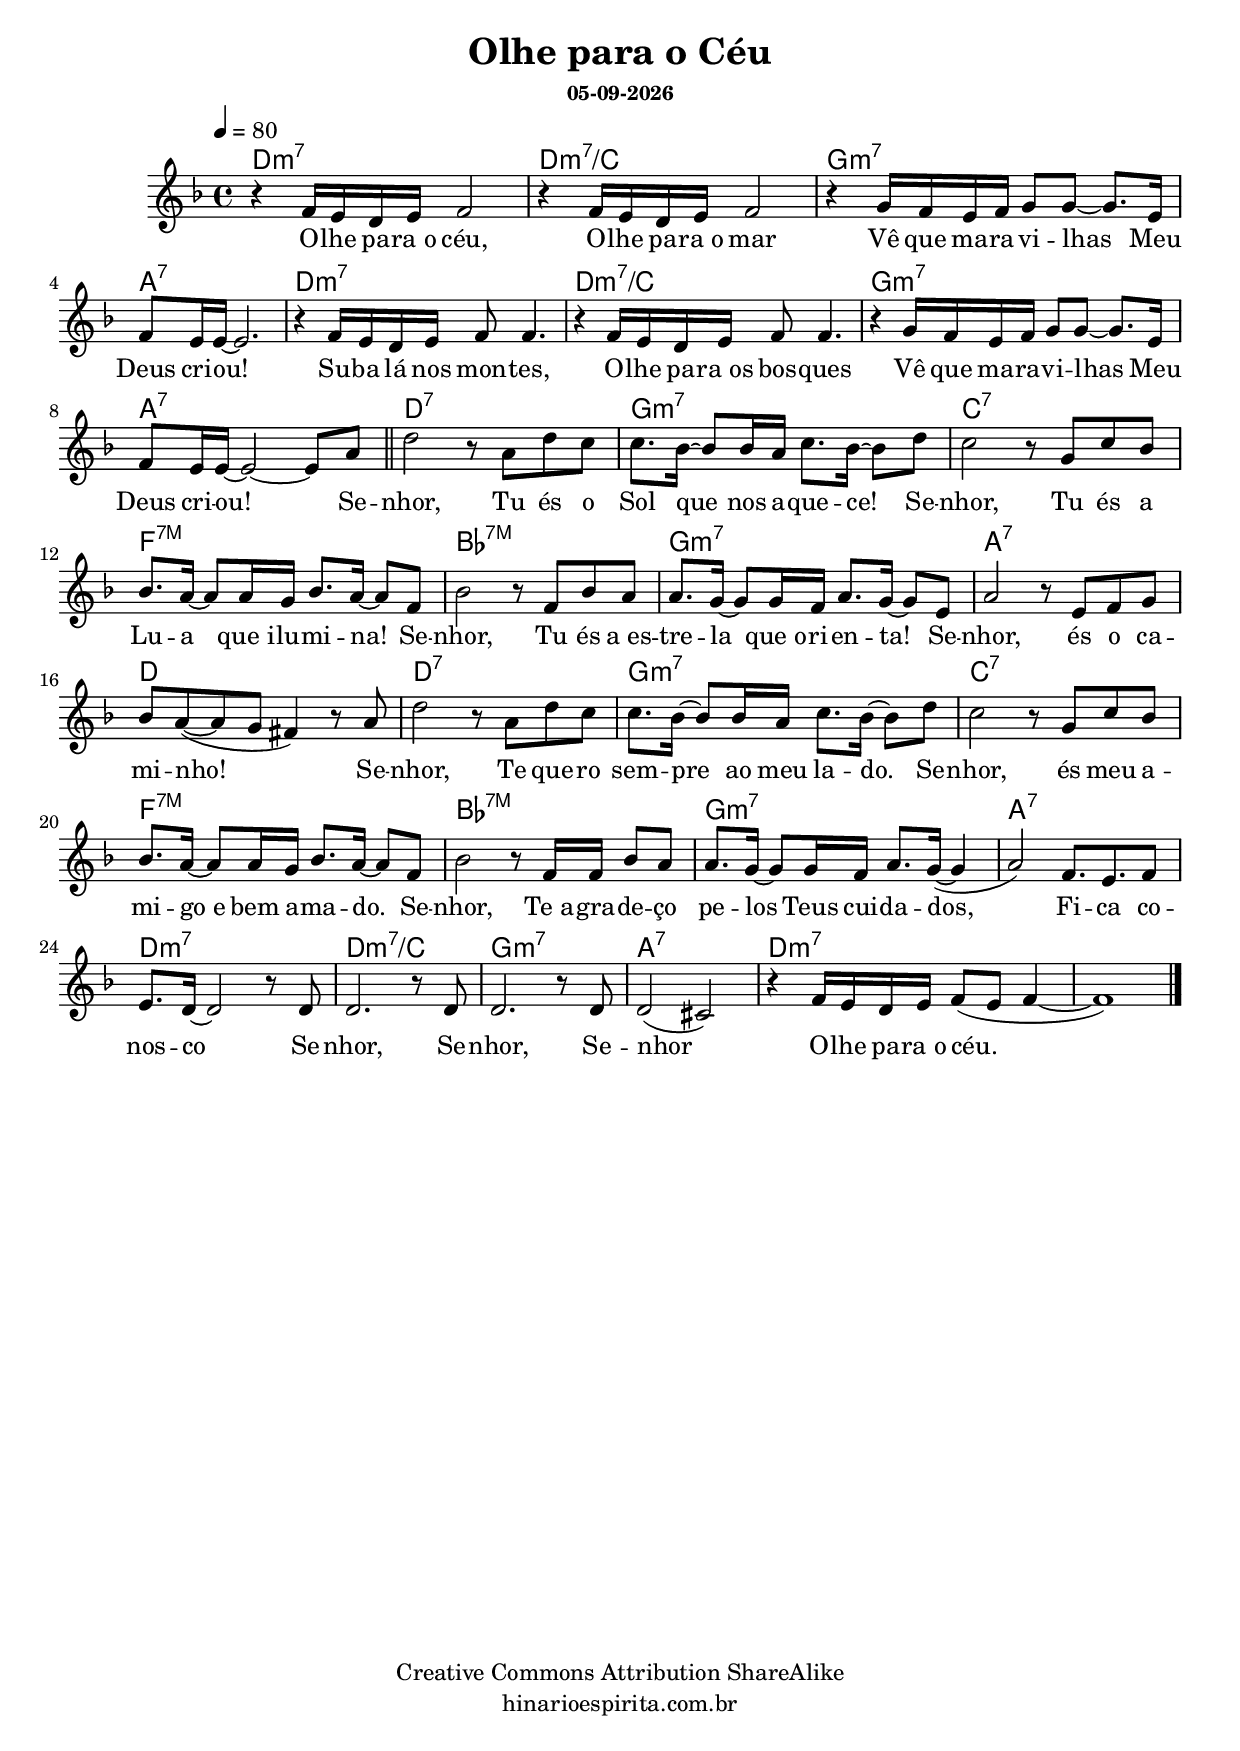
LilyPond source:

\version "2.16.0"
\pointAndClickOff

\header {
  title = "Olhe para o Céu"
  subsubtitle = #(strftime "%d-%m-%Y" (localtime (current-time)))
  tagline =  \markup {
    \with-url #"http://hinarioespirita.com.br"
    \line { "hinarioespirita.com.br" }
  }
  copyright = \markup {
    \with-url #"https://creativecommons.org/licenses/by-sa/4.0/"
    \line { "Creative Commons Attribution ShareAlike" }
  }
}

melodia = \relative c' {
  \key d \minor
  \time 4/4
  \tempo 4 = 80
  \clef treble

  r4 f16 e d e f2 | r4 f16 e d e f2 | r4 g16 f e f g8 g~ g8. e16 | f8  e16 e~ e2. |
  r4 f16 e d e f8 f4. | r4 f16 e d e f8 f4. | r4 g16 f e f g8 g~ g8. e16 | f8  e16 e~ e2~ e8 a8 |
  \bar "||"
  
  d2 r8 a8 d c | c8. bes16~ bes8 bes16 a c8. bes16~ bes8 d |
  c2 r8 g8 c bes | bes8. a16~ a8 a16 g bes8. a16~ a8 f |
  bes2 r8 f8 bes a | a8. g16~ g8 g16 f a8. g16~ g8 e |
  a2 r8 e8 f g | bes a~( a g fis4) r8 a8 |
  
  d2 r8 a8 d c | c8. bes16~ bes8 bes16 a c8. bes16~ bes8 d |
  c2 r8 g8 c bes | bes8. a16~ a8 a16 g bes8. a16~ a8 f |
  bes2 r8 f16 f bes8 a | a8. g16~ g8 g16 f a8. g16~( g4 |
  
  a2) f8. e f8 | e8. d16~ d2 r8 d8 | d2. r8 d8 | d2. r8 d8 | d2( cis) |
  r4 f16 e d e f8( e f4~ | f1) \bar "|."
}

letra = \lyricmode {
  O -- lhe pa -- ra_o céu,  
  O -- lhe pa -- ra_o mar  
  Vê que ma -- ra -- vi -- lhas  
  Meu Deus cri -- ou!  
    
  Su -- ba lá nos mon -- tes,  
  O -- lhe pa -- ra_os bos -- ques  
  Vê que ma -- ra -- vi -- lhas  
  Meu Deus cri -- ou!  
    
  Se -- nhor, Tu és o Sol que nos a -- que -- ce!  
  Se -- nhor, Tu és a Lu -- a que_i -- lu -- mi -- na!  
  Se -- nhor, Tu és a_es -- tre -- la que_o -- ri -- en -- ta!  
  Se -- nhor, és o ca -- mi -- nho!  
    
  Se -- nhor, Te que -- ro sem -- pre ao meu la -- do.  
  Se -- nhor, és meu a -- mi -- go_e bem a -- ma -- do.  
  Se -- nhor, Te_a -- gra -- de -- ço pe -- los Teus cui -- da -- dos,  
  Fi -- ca co -- nos -- co  
  Se -- nhor, Se -- nhor, Se -- nhor  
  O -- lhe pa -- ra_o céu.  
}

harmonia = \chordmode {
  \set majorSevenSymbol = \markup { 7M }
  d1:m7 d:m7/c g:m7 a:7
  d1:m7 d:m7/c g:m7 a:7
  
  d:7 g:m7 c:7 f:maj7 bes:maj7 g:m7 a:7 d
  d:7 g:m7 c:7 f:maj7 bes:maj7 g:m7 a:7 
  d1:m7 d:m7/c g:m7 a:7
  d:m7
}

\score {
  <<
    \new ChordNames { \harmonia }
    \new Staff <<
      \new Voice = "melodia" { \melodia }
      \lyricsto "melodia" \new Lyrics \letra
      \set Staff.midiInstrument = #"acoustic grand"
    >>
  >>
  \layout {}
  \midi {}
}
